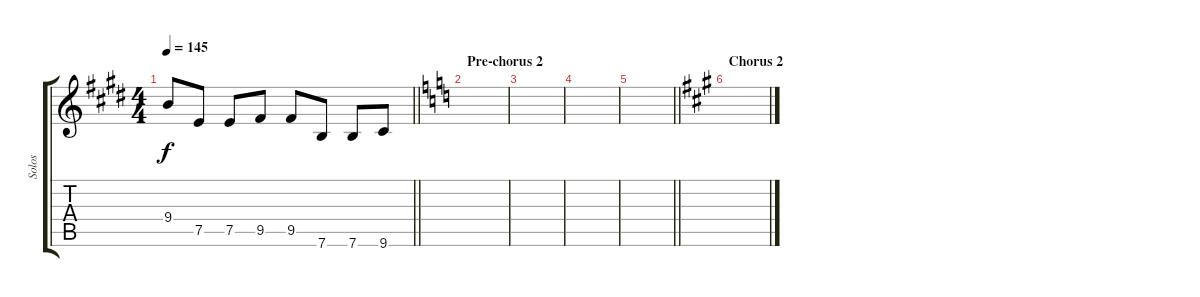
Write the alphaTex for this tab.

\track ("Solos" "Solos") {instrument distortionguitar}
\staff {score tabs}
\tuning (E4 B3 G3 D3 A2 E2) {hide}
\ts (4 4)
\tempo 145
\clef g2
\barLineRight lightlight
\ks e
9.4.8{dy f} 7.5.8 7.5.8 9.5.8 9.5.8 7.6.8 7.6.8 9.6.8 |
\section ("" "Pre-chorus 2")
\ks c
|
|
|
\barLineRight lightlight
|
\section ("" "Chorus 2")
\ks a
